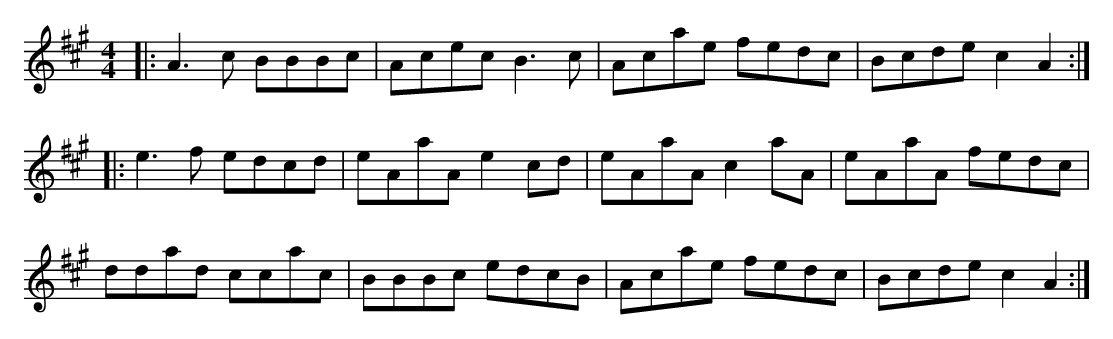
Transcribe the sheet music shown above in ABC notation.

X:1
M:4/4
K:A
|: A3c BBBc | Acec B3c | Acae fedc | Bcde c2A2 :|
|: e3f edcd | eAaA e2cd | eAaA c2aA | eAaA fedc |
ddad ccac | BBBc edcB | Acae fedc | Bcde c2A2 :|
